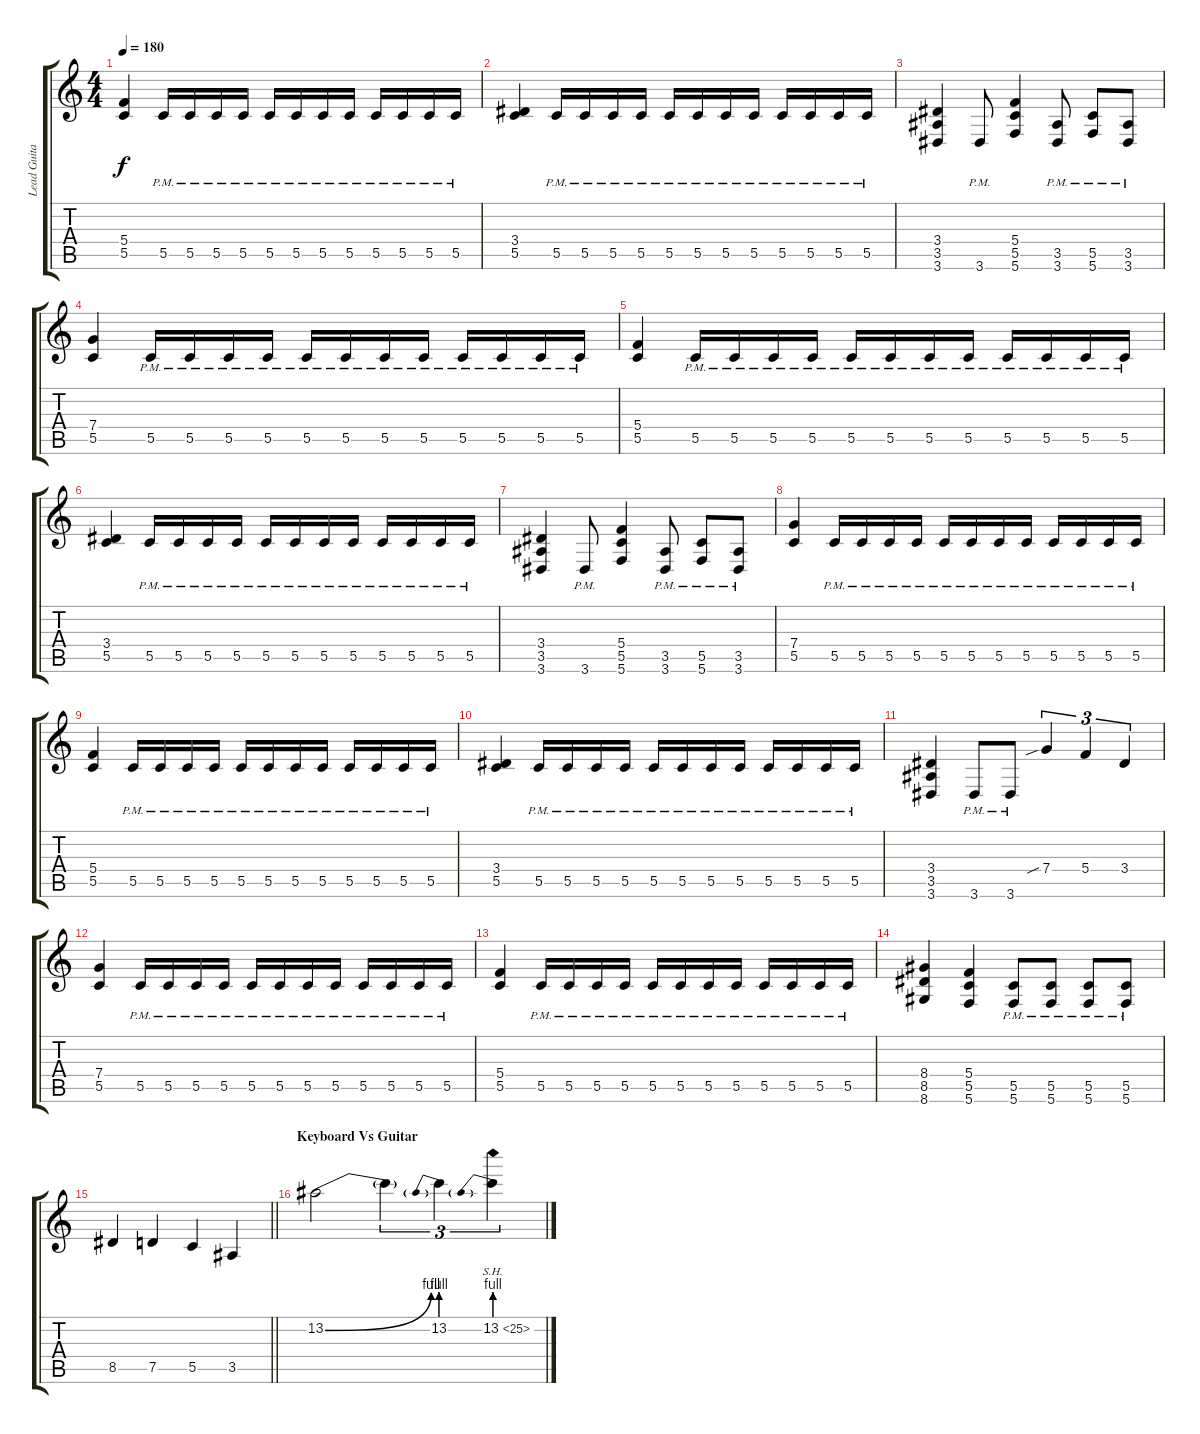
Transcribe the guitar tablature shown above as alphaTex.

\track ("Lead Guitar" "Lead Guita") {instrument overdrivenguitar}
\staff {score tabs}
\tuning (D4 A3 F3 C3 G2 C2) {hide}
\ts (4 4)
\tempo 180
\clef g2
\ks c
(5.4 5.5).4{dy f} 5.5{pm}.16 5.5{pm}.16 5.5{pm}.16 5.5{pm}.16 5.5{pm}.16 5.5{pm}.16 5.5{pm}.16 5.5{pm}.16 5.5{pm}.16 5.5{pm}.16 5.5{pm}.16 5.5{pm}.16 |
(3.4 5.5).4 5.5{pm}.16 5.5{pm}.16 5.5{pm}.16 5.5{pm}.16 5.5{pm}.16 5.5{pm}.16 5.5{pm}.16 5.5{pm}.16 5.5{pm}.16 5.5{pm}.16 5.5{pm}.16 5.5{pm}.16 |
(3.4 3.5 3.6).4 3.6{pm}.8 (5.4 5.5 5.6).4 (3.5{pm} 3.6{pm}).8 (5.5{pm} 5.6{pm}).8 (3.5{pm} 3.6{pm}).8 |
(7.4 5.5).4 5.5{pm}.16 5.5{pm}.16 5.5{pm}.16 5.5{pm}.16 5.5{pm}.16 5.5{pm}.16 5.5{pm}.16 5.5{pm}.16 5.5{pm}.16 5.5{pm}.16 5.5{pm}.16 5.5{pm}.16 |
(5.4 5.5).4 5.5{pm}.16 5.5{pm}.16 5.5{pm}.16 5.5{pm}.16 5.5{pm}.16 5.5{pm}.16 5.5{pm}.16 5.5{pm}.16 5.5{pm}.16 5.5{pm}.16 5.5{pm}.16 5.5{pm}.16 |
(3.4 5.5).4 5.5{pm}.16 5.5{pm}.16 5.5{pm}.16 5.5{pm}.16 5.5{pm}.16 5.5{pm}.16 5.5{pm}.16 5.5{pm}.16 5.5{pm}.16 5.5{pm}.16 5.5{pm}.16 5.5{pm}.16 |
(3.4 3.5 3.6).4 3.6{pm}.8 (5.4 5.5 5.6).4 (3.5{pm} 3.6{pm}).8 (5.5{pm} 5.6{pm}).8 (3.5{pm} 3.6{pm}).8 |
(7.4 5.5).4 5.5{pm}.16 5.5{pm}.16 5.5{pm}.16 5.5{pm}.16 5.5{pm}.16 5.5{pm}.16 5.5{pm}.16 5.5{pm}.16 5.5{pm}.16 5.5{pm}.16 5.5{pm}.16 5.5{pm}.16 |
(5.4 5.5).4 5.5{pm}.16 5.5{pm}.16 5.5{pm}.16 5.5{pm}.16 5.5{pm}.16 5.5{pm}.16 5.5{pm}.16 5.5{pm}.16 5.5{pm}.16 5.5{pm}.16 5.5{pm}.16 5.5{pm}.16 |
(3.4 5.5).4 5.5{pm}.16 5.5{pm}.16 5.5{pm}.16 5.5{pm}.16 5.5{pm}.16 5.5{pm}.16 5.5{pm}.16 5.5{pm}.16 5.5{pm}.16 5.5{pm}.16 5.5{pm}.16 5.5{pm}.16 |
(3.4 3.5 3.6).4 3.6{pm}.8 3.6{pm}.8 7.4{sib}.4{tu (3 2)} 5.4.4{tu (3 2)} 3.4.4{tu (3 2)} |
(7.4 5.5).4 5.5{pm}.16 5.5{pm}.16 5.5{pm}.16 5.5{pm}.16 5.5{pm}.16 5.5{pm}.16 5.5{pm}.16 5.5{pm}.16 5.5{pm}.16 5.5{pm}.16 5.5{pm}.16 5.5{pm}.16 |
(5.4 5.5).4 5.5{pm}.16 5.5{pm}.16 5.5{pm}.16 5.5{pm}.16 5.5{pm}.16 5.5{pm}.16 5.5{pm}.16 5.5{pm}.16 5.5{pm}.16 5.5{pm}.16 5.5{pm}.16 5.5{pm}.16 |
(8.4 8.5 8.6).4 (5.4 5.5 5.6).4 (5.5{pm} 5.6{pm}).8 (5.5{pm} 5.6{pm}).8 (5.5{pm} 5.6{pm}).8 (5.5{pm} 5.6{pm}).8 |
\barLineRight lightlight
8.5.4 7.5.4 5.5.4 3.5.4 |
\section ("" "Keyboard Vs Guitar")
13.2{be (bend 0 0 60 4)}.2 13.2{t}.4{tu (3 2)} 13.2{be (prebend 0 4 60 4)}.4{tu (3 2)} 13.2{be (prebend 0 4 60 4) sh 12}.4{tu (3 2)}
